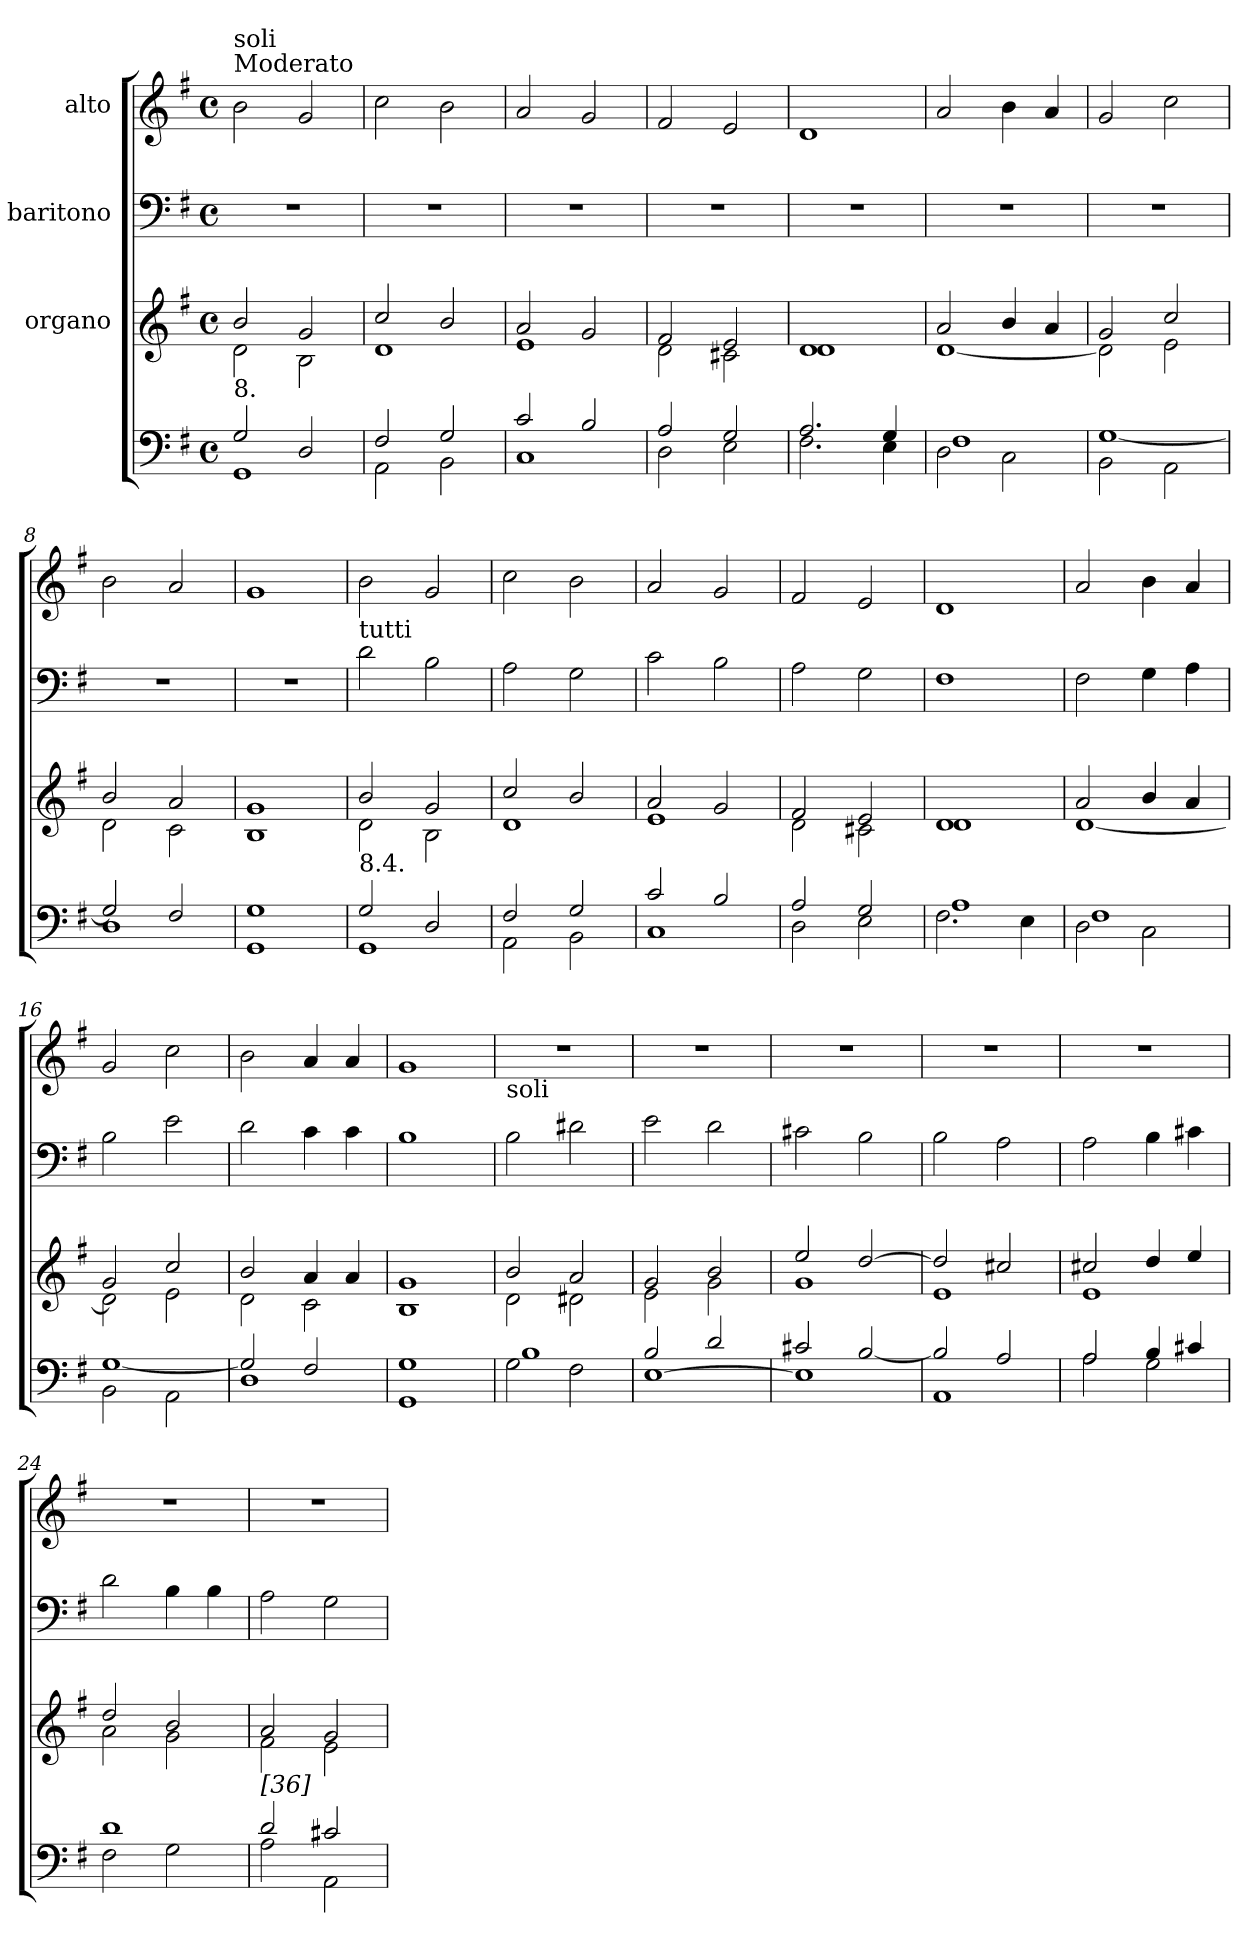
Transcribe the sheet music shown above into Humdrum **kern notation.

**kern	**kern	**kern	**kern
*part4	*part3	*part2	*part1
*staff4	*staff3	*staff2	*staff1
*	*I"organo	*I"baritono	*I"alto
*clefF4	*clefG2	*clefF4	*clefG2
*k[f#]	*k[f#]	*k[f#]	*k[f#]
*G:	*G:	*G:	*G:
*M4/4	*M4/4	*M4/4	*M4/4
*met(c)	*met(c)	*met(c)	*met(c)
=1	=1	=1	=1
*^	*^	*	*
!	!	!	!	!	!LO:TX:a:t=Moderato
!	!	!	!	!	!LO:TX:a:t=soli
!LO:TX:a:t=8.	!	!	!	!	!
1GG	2G/	2b/	2d\	1r	2b\
.	2D/	2g/	2B\	.	2g/
=2	=2	=2	=2	=2	=2
2AA\	2F#/	2cc/	1d	1r	2cc\
2BB\	2G/	2b/	.	.	2b\
=3	=3	=3	=3	=3	=3
1C	2c/	2a/	1e	1r	2a/
.	2B/	2g/	.	.	2g/
=4	=4	=4	=4	=4	=4
2D\	2A/	2f#/	2d\	1r	2f#/
2E\	2G/	2e/	2c#X\	.	2e/
=5	=5	=5	=5	=5	=5
2.F#\	2.A/	1d	1d	1r	1d
4E\	4G/	.	.	.	.
=6	=6	=6	=6	=6	=6
2D\	1F#	2a/	[>1d	1r	2a/
2C\	.	4b/	.	.	4b\
.	.	4a/	.	.	4a/
=7	=7	=7	=7	=7	=7
2BB\	[<1G	2g/	2d\]	1r	2g/
2AA\	.	2cc/	2e\	.	2cc\
=8	=8	=8	=8	=8	=8
1D	2G/]	2b/	2d\	1r	2b\
.	2F#/	2a/	2c\	.	2a/
!!LO:LB:g=z
=9	=9	=9	=9	=9	=9
1GG	1G	1g	1B	1r	1g
=10	=10	=10	=10	=10	=10
!	!	!	!	!	!LO:TX:b:t=tutti
!LO:TX:a:t=8.4.	!	!	!	!	!
1GG	2G/	2b/	2d\	2d\	2b\
.	2D/	2g/	2B\	2B\	2g/
=11	=11	=11	=11	=11	=11
2AA\	2F#/	2cc/	1d	2A\	2cc\
2BB\	2G/	2b/	.	2G\	2b\
=12	=12	=12	=12	=12	=12
1C	2c/	2a/	1e	2c\	2a/
.	2B/	2g/	.	2B\	2g/
=13	=13	=13	=13	=13	=13
2D\	2A/	2f#/	2d\	2A\	2f#/
2E\	2G/	2e/	2c#X\	2G\	2e/
=14	=14	=14	=14	=14	=14
2.F#\	1A	1d	1d	1F#	1d
4E\	.	.	.	.	.
=15	=15	=15	=15	=15	=15
2D\	1F#	2a/	[>1d	2F#\	2a/
2C\	.	4b/	.	4G\	4b\
.	.	4a/	.	4A\	4a/
=16	=16	=16	=16	=16	=16
2BB\	[<1G	2g/	2d\]	2B\	2g/
2AA\	.	2cc/	2e\	2e\	2cc\
!!LO:LB:g=z
=17	=17	=17	=17	=17	=17
1D	2G/]	2b/	2d\	2d\	2b\
.	2F#/	4a/	2c\	4c\	4a/
.	.	4a/	.	4c\	4a/
=18	=18	=18	=18	=18	=18
1GG	1G	1g	1B	1B	1g
=19	=19	=19	=19	=19	=19
!	!	!	!	!	!LO:TX:b:t=soli
2G\	1B	2b/	2d\	2B\	1r
2F#\	.	2a/	2d#X\	2d#X\	.
=20	=20	=20	=20	=20	=20
[>1E	2B/	2g/	2e\	2e\	1r
.	2d/	2b/	2g\	2d\	.
=21	=21	=21	=21	=21	=21
1E]	2c#X/	2ee/	1g	2c#X\	1r
.	[<2B/	[<2dd/	.	2B\	.
=22	=22	=22	=22	=22	=22
1AA	2B/]	2dd/]	1e	2B\	1r
.	2A/	2cc#X/	.	2A\	.
=23	=23	=23	=23	=23	=23
2A\	2A/	2cc#X/	1e	2A\	1r
2G\	4B/	4dd/	.	4B\	.
.	4c#X/	4ee/	.	4c#X\	.
=24	=24	=24	=24	=24	=24
2F#\	1d	2dd/	2a\	2d\	1r
2G\	.	2b/	2g\	4B\	.
.	.	.	.	4B\	.
!!LO:LB:g=z
=25	=25	=25	=25	=25	=25
!	!	!LO:TX:b:t=[36]	!	!	!
2A\	2d/	2a/	2f#\	2A\	1r
2AA\	2c#X/	2g/	2e\	2G\	.
*v	*v	*	*	*	*
*	*v	*v	*	*
=	=	=	=
*-	*-	*-	*-
